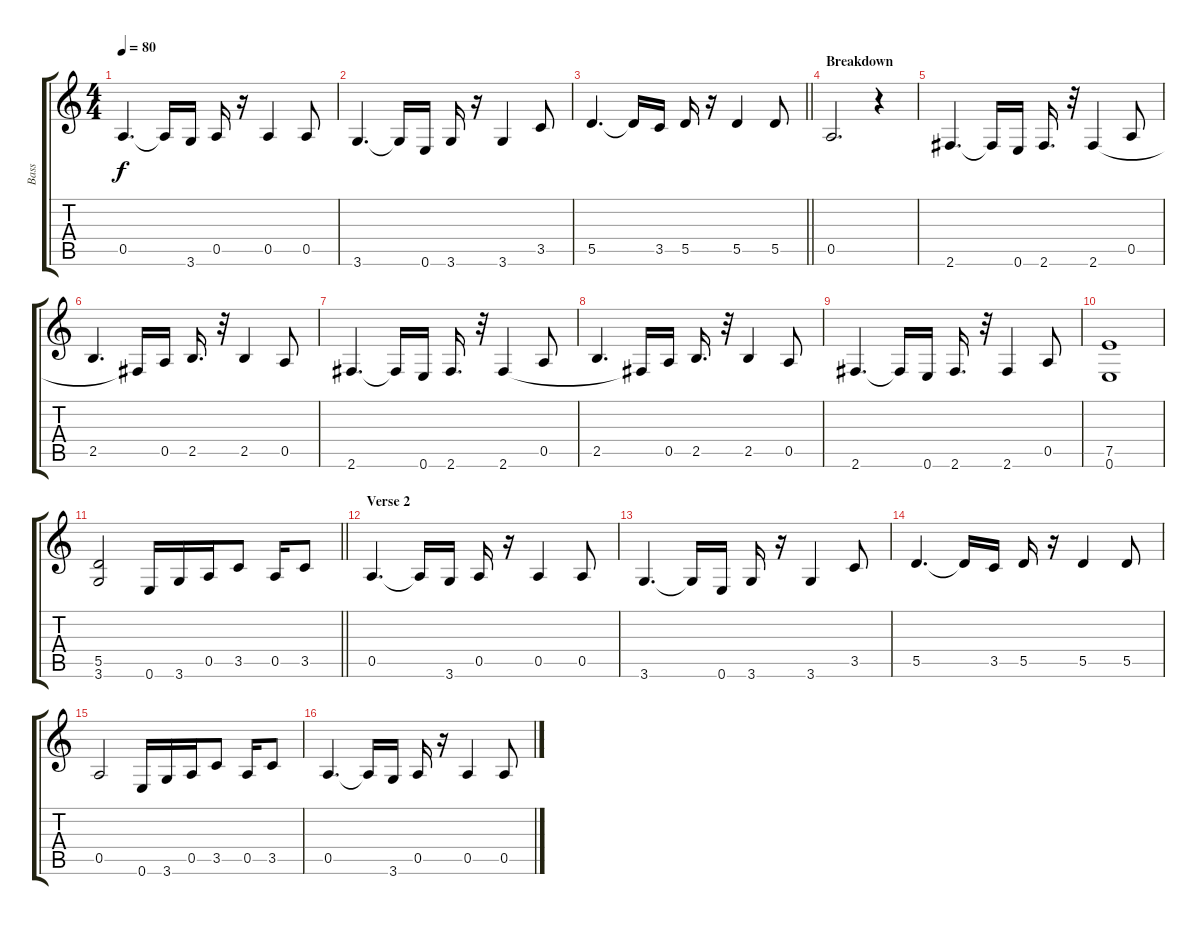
\track ("Bass" "Bass") {instrument electricbassfinger}
\staff {score tabs}
\tuning (E4 B3 G3 D3 A2 E2) {hide}
\ts (4 4)
\tempo 80
\clef g2
\ks c
0.5.4{d dy f} 0.5{t}.16 3.6.16 0.5.16 r.16 0.5.4 0.5.8 |
3.6.4{d} 3.6{t}.16 0.6.16 3.6.16 r.16 3.6.4 3.5.8 |
\barLineRight lightlight
5.5.4{d} 5.5{t}.16 3.5.16 5.5.16 r.16 5.5.4 5.5.8 |
\section ("" "Breakdown")
0.5.2{d} r.4 |
2.6.4{d} 2.6{t}.16 0.6.16 2.6.16{d} r.32 2.6.4 0.5.8 |
2.5.4{d} 2.6{t}.16 0.5.16 2.5.16{d} r.32 2.5.4 0.5.8 |
2.6.4{d} 2.6{t}.16 0.6.16 2.6.16{d} r.32 2.6.4 0.5.8 |
2.5.4{d} 2.6{t}.16 0.5.16 2.5.16{d} r.32 2.5.4 0.5.8 |
2.6.4{d} 2.6{t}.16 0.6.16 2.6.16{d} r.32 2.6.4 0.5.8 |
(7.5 0.6).1 |
\barLineRight lightlight
(5.5 3.6).2 0.6.16 3.6.16 0.5.16 3.5.8 0.5.16 3.5.8 |
\section ("" "Verse 2")
0.5.4{d} 0.5{t}.16 3.6.16 0.5.16 r.16 0.5.4 0.5.8 |
3.6.4{d} 3.6{t}.16 0.6.16 3.6.16 r.16 3.6.4 3.5.8 |
5.5.4{d} 5.5{t}.16 3.5.16 5.5.16 r.16 5.5.4 5.5.8 |
0.5.2 0.6.16 3.6.16 0.5.16 3.5.8 0.5.16 3.5.8 |
0.5.4{d} 0.5{t}.16 3.6.16 0.5.16 r.16 0.5.4 0.5.8
